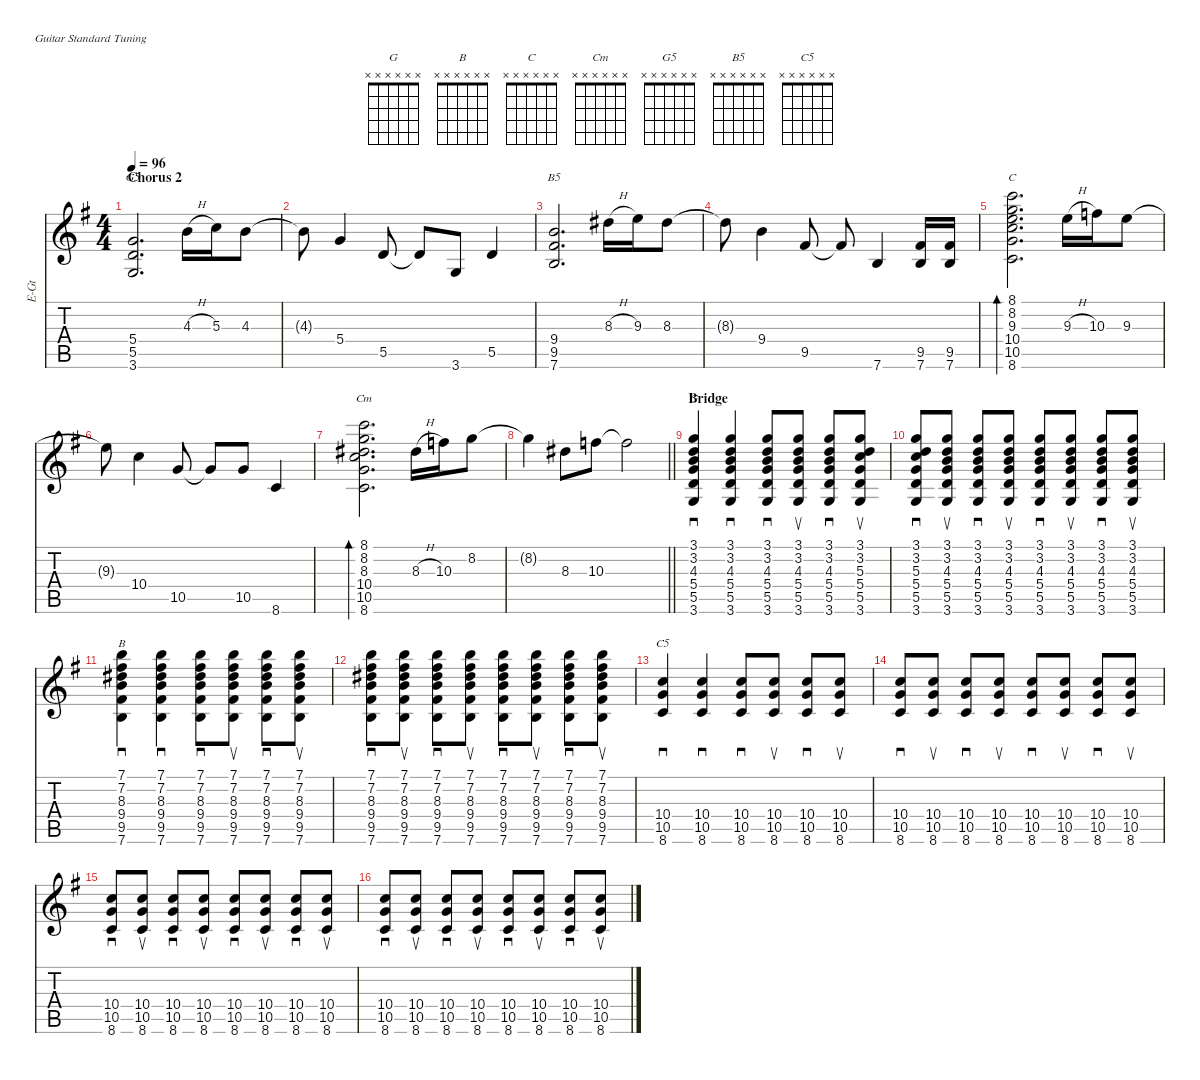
\defaultSystemsLayout 4
\hideDynamics
\bracketExtendMode nobrackets
\otherSystemsTrackNameOrientation horizontal
\track ("Guitar 1" "E-Gt") {defaultSystemsLayout 4 instrument electricguitarjazz}
\staff {score tabs}
\tuning (E4 B3 G3 D3 A2 E2)
\chord ("G" x x x x x x)
\chord ("B" x x x x x x)
\chord ("C" x x x x x x)
\chord ("Cm" x x x x x x)
\chord ("G5" x x x x x x)
\chord ("B5" x x x x x x)
\chord ("C5" x x x x x x)
\ts (4 4)
\section ("" "Chorus 2")
\tempo 96
\clef g2
\ks g
(5.4{acc forcenatural} 5.5{acc forcenatural} 3.6{acc forcenatural}).2{d ch "G5" dy f beam Up} 4.3{h acc forcenatural}.16{beam Down} 5.3{acc forcenatural}.16{beam Down} 4.3{acc forcenatural}.8{beam Down} |
4.3{t acc forcenatural}.8{beam Down} 5.4{acc forcenatural}.4{beam Up} 5.5{acc forcenatural}.8{beam Up} 5.5{t acc forcenatural}.8{beam Up} 3.6{acc forcenatural}.8{beam Up} 5.5{acc forcenatural}.4{beam Up} |
(9.4{acc forcenatural} 9.5{acc #} 7.6{acc forcenatural}).2{d ch "B5" beam Up} 8.3{h acc #}.16{beam Down} 9.3{acc forcenatural}.16{beam Down} 8.3{acc #}.8{beam Down} |
8.3{t acc #}.8{beam Down} 9.4{acc forcenatural}.4{beam Down} 9.5{acc #}.8{beam Up} 9.5{t acc #}.8{beam Up} 7.6{acc forcenatural}.4{beam Up} (9.5{acc #} 7.6{acc forcenatural}).16{beam Up} (9.5{acc #} 7.6{acc forcenatural}).16{beam Up} |
(8.1{acc forcenatural} 8.2{acc forcenatural} 9.3{acc forcenatural} 10.4{acc forcenatural} 10.5{acc forcenatural} 8.6{acc forcenatural}).2{d bd 123 ch "C" beam Down} 9.3{h acc forcenatural}.16{beam Down} 10.3{acc forcenatural}.16{beam Down} 9.3{acc forcenatural}.8{beam Down} |
9.3{t acc forcenatural}.8{beam Down} 10.4{acc forcenatural}.4{beam Down} 10.5{acc forcenatural}.8{beam Up} 10.5{t acc forcenatural}.8{beam Up} 10.5{acc forcenatural}.8{beam Up} 8.6{acc forcenatural}.4{beam Up} |
(8.1{acc forcenatural} 8.2{acc forcenatural} 8.3{acc #} 10.4{acc forcenatural} 10.5{acc forcenatural} 8.6{acc forcenatural}).2{d bd 123 ch "Cm" beam Down} 8.3{h acc #}.16{beam Down} 10.3{acc forcenatural}.16{beam Down} 8.2{acc forcenatural}.8{beam Down} |
\barLineRight lightlight
8.2{t acc forcenatural}.4{beam Down} 8.3{acc #}.8{beam Down} 10.3{acc forcenatural}.8{beam Down} 10.3{t acc forcenatural}.2{beam Down} |
\section ("" "Bridge")
(3.1{acc forcenatural} 3.2{acc forcenatural} 4.3{acc forcenatural} 5.4{acc forcenatural} 5.5{acc forcenatural} 3.6{acc forcenatural}).4{sd ch "G" beam Up} (3.1{acc forcenatural} 3.2{acc forcenatural} 4.3{acc forcenatural} 5.4{acc forcenatural} 5.5{acc forcenatural} 3.6{acc forcenatural}).4{sd beam Up} (3.1{acc forcenatural} 3.2{acc forcenatural} 4.3{acc forcenatural} 5.4{acc forcenatural} 5.5{acc forcenatural} 3.6{acc forcenatural}).8{sd beam Up} (3.1{acc forcenatural} 3.2{acc forcenatural} 4.3{acc forcenatural} 5.4{acc forcenatural} 5.5{acc forcenatural} 3.6{acc forcenatural}).8{su beam Up} (3.1{acc forcenatural} 3.2{acc forcenatural} 4.3{acc forcenatural} 5.4{acc forcenatural} 5.5{acc forcenatural} 3.6{acc forcenatural}).8{sd beam Up} (3.1{acc forcenatural} 3.2{acc forcenatural} 5.3{acc forcenatural} 5.4{acc forcenatural} 5.5{acc forcenatural} 3.6{acc forcenatural}).8{su beam Up} |
(3.1{acc forcenatural} 3.2{acc forcenatural} 5.3{acc forcenatural} 5.4{acc forcenatural} 5.5{acc forcenatural} 3.6{acc forcenatural}).8{sd beam Up} (3.1{acc forcenatural} 3.2{acc forcenatural} 4.3{acc forcenatural} 5.4{acc forcenatural} 5.5{acc forcenatural} 3.6{acc forcenatural}).8{su beam Up} (3.1{acc forcenatural} 3.2{acc forcenatural} 4.3{acc forcenatural} 5.4{acc forcenatural} 5.5{acc forcenatural} 3.6{acc forcenatural}).8{sd beam Up} (3.1{acc forcenatural} 3.2{acc forcenatural} 4.3{acc forcenatural} 5.4{acc forcenatural} 5.5{acc forcenatural} 3.6{acc forcenatural}).8{su beam Up} (3.1{acc forcenatural} 3.2{acc forcenatural} 4.3{acc forcenatural} 5.4{acc forcenatural} 5.5{acc forcenatural} 3.6{acc forcenatural}).8{sd beam Up} (3.1{acc forcenatural} 3.2{acc forcenatural} 4.3{acc forcenatural} 5.4{acc forcenatural} 5.5{acc forcenatural} 3.6{acc forcenatural}).8{su beam Up} (3.1{acc forcenatural} 3.2{acc forcenatural} 4.3{acc forcenatural} 5.4{acc forcenatural} 5.5{acc forcenatural} 3.6{acc forcenatural}).8{sd beam Up} (3.1{acc forcenatural} 3.2{acc forcenatural} 4.3{acc forcenatural} 5.4{acc forcenatural} 5.5{acc forcenatural} 3.6{acc forcenatural}).8{su beam Up} |
(7.1{acc forcenatural} 7.2{acc #} 8.3{acc #} 9.4{acc forcenatural} 9.5{acc #} 7.6{acc forcenatural}).4{sd ch "B" beam Down} (7.1{acc forcenatural} 7.2{acc #} 8.3{acc #} 9.4{acc forcenatural} 9.5{acc #} 7.6{acc forcenatural}).4{sd beam Down} (7.1{acc forcenatural} 7.2{acc #} 8.3{acc #} 9.4{acc forcenatural} 9.5{acc #} 7.6{acc forcenatural}).8{sd beam Down} (7.1{acc forcenatural} 7.2{acc #} 8.3{acc #} 9.4{acc forcenatural} 9.5{acc #} 7.6{acc forcenatural}).8{su beam Down} (7.1{acc forcenatural} 7.2{acc #} 8.3{acc #} 9.4{acc forcenatural} 9.5{acc #} 7.6{acc forcenatural}).8{sd beam Down} (7.1{acc forcenatural} 7.2{acc #} 8.3{acc #} 9.4{acc forcenatural} 9.5{acc #} 7.6{acc forcenatural}).8{su beam Down} |
(7.1{acc forcenatural} 7.2{acc #} 8.3{acc #} 9.4{acc forcenatural} 9.5{acc #} 7.6{acc forcenatural}).8{sd beam Down} (7.1{acc forcenatural} 7.2{acc #} 8.3{acc #} 9.4{acc forcenatural} 9.5{acc #} 7.6{acc forcenatural}).8{su beam Down} (7.1{acc forcenatural} 7.2{acc #} 8.3{acc #} 9.4{acc forcenatural} 9.5{acc #} 7.6{acc forcenatural}).8{sd beam Down} (7.1{acc forcenatural} 7.2{acc #} 8.3{acc #} 9.4{acc forcenatural} 9.5{acc #} 7.6{acc forcenatural}).8{su beam Down} (7.1{acc forcenatural} 7.2{acc #} 8.3{acc #} 9.4{acc forcenatural} 9.5{acc #} 7.6{acc forcenatural}).8{sd beam Down} (7.1{acc forcenatural} 7.2{acc #} 8.3{acc #} 9.4{acc forcenatural} 9.5{acc #} 7.6{acc forcenatural}).8{su beam Down} (7.1{acc forcenatural} 7.2{acc #} 8.3{acc #} 9.4{acc forcenatural} 9.5{acc #} 7.6{acc forcenatural}).8{sd beam Down} (7.1{acc forcenatural} 7.2{acc #} 8.3{acc #} 9.4{acc forcenatural} 9.5{acc #} 7.6{acc forcenatural}).8{su beam Down} |
(10.4{acc forcenatural} 10.5{acc forcenatural} 8.6{acc forcenatural}).4{sd ch "C5" beam Up} (10.4{acc forcenatural} 10.5{acc forcenatural} 8.6{acc forcenatural}).4{sd beam Up} (10.4{acc forcenatural} 10.5{acc forcenatural} 8.6{acc forcenatural}).8{sd beam Up} (10.4{acc forcenatural} 10.5{acc forcenatural} 8.6{acc forcenatural}).8{su beam Up} (10.4{acc forcenatural} 10.5{acc forcenatural} 8.6{acc forcenatural}).8{sd beam Up} (10.4{acc forcenatural} 10.5{acc forcenatural} 8.6{acc forcenatural}).8{su beam Up} |
(10.4{acc forcenatural} 10.5{acc forcenatural} 8.6{acc forcenatural}).8{sd beam Up} (10.4{acc forcenatural} 10.5{acc forcenatural} 8.6{acc forcenatural}).8{su beam Up} (10.4{acc forcenatural} 10.5{acc forcenatural} 8.6{acc forcenatural}).8{sd beam Up} (10.4{acc forcenatural} 10.5{acc forcenatural} 8.6{acc forcenatural}).8{su beam Up} (10.4{acc forcenatural} 10.5{acc forcenatural} 8.6{acc forcenatural}).8{sd beam Up} (10.4{acc forcenatural} 10.5{acc forcenatural} 8.6{acc forcenatural}).8{su beam Up} (10.4{acc forcenatural} 10.5{acc forcenatural} 8.6{acc forcenatural}).8{sd beam Up} (10.4{acc forcenatural} 10.5{acc forcenatural} 8.6{acc forcenatural}).8{su beam Up} |
(10.4{acc forcenatural} 10.5{acc forcenatural} 8.6{acc forcenatural}).8{sd beam Up} (10.4{acc forcenatural} 10.5{acc forcenatural} 8.6{acc forcenatural}).8{su beam Up} (10.4{acc forcenatural} 10.5{acc forcenatural} 8.6{acc forcenatural}).8{sd beam Up} (10.4{acc forcenatural} 10.5{acc forcenatural} 8.6{acc forcenatural}).8{su beam Up} (10.4{acc forcenatural} 10.5{acc forcenatural} 8.6{acc forcenatural}).8{sd beam Up} (10.4{acc forcenatural} 10.5{acc forcenatural} 8.6{acc forcenatural}).8{su beam Up} (10.4{acc forcenatural} 10.5{acc forcenatural} 8.6{acc forcenatural}).8{sd beam Up} (10.4{acc forcenatural} 10.5{acc forcenatural} 8.6{acc forcenatural}).8{su beam Up} |
(10.4{acc forcenatural} 10.5{acc forcenatural} 8.6{acc forcenatural}).8{sd beam Up} (10.4{acc forcenatural} 10.5{acc forcenatural} 8.6{acc forcenatural}).8{su beam Up} (10.4{acc forcenatural} 10.5{acc forcenatural} 8.6{acc forcenatural}).8{sd beam Up} (10.4{acc forcenatural} 10.5{acc forcenatural} 8.6{acc forcenatural}).8{su beam Up} (10.4{acc forcenatural} 10.5{acc forcenatural} 8.6{acc forcenatural}).8{sd beam Up} (10.4{acc forcenatural} 10.5{acc forcenatural} 8.6{acc forcenatural}).8{su beam Up} (10.4{acc forcenatural} 10.5{acc forcenatural} 8.6{acc forcenatural}).8{sd beam Up} (10.4{acc forcenatural} 10.5{acc forcenatural} 8.6{acc forcenatural}).8{su beam Up}
